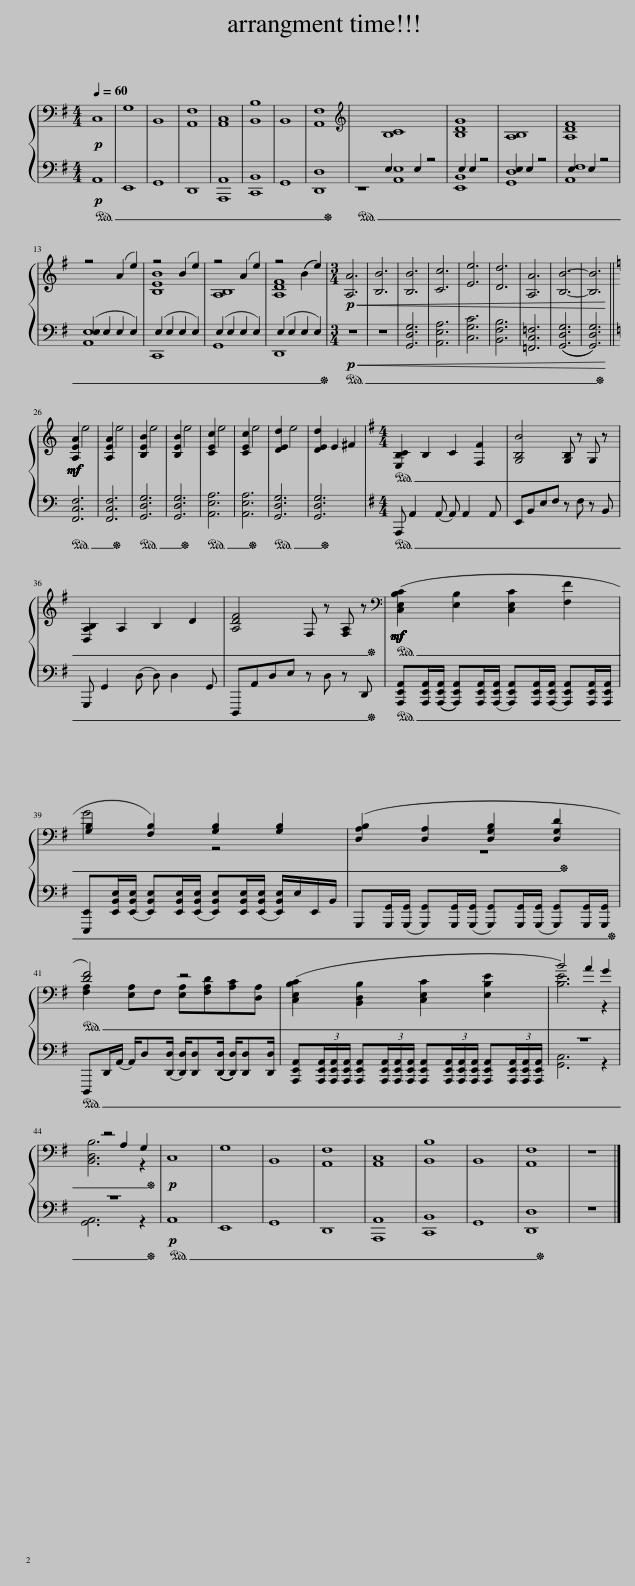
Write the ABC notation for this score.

X:1
%%score { ( 1 5 6 ) | ( 2 3 4 ) }
L:1/8
Q:1/4=60
M:4/4
I:linebreak $
K:G
V:1 bass
V:5 bass
V:6 bass
V:2 bass
V:3 bass
V:4 bass
V:1
!p! C,8 | G,8 | B,,8 | [A,,F,]8 | [A,,C,]8 | %5
 [B,,B,]8 | B,,8 | [A,,F,]8 |[K:treble] [B,C]8 | [B,DG]8 | %10
 [A,B,]8 | [A,DF]8 |$ x8 | [B,EB]8 | [A,B,]8 | %15
 [A,DF]8 |[M:3/4]!p!!<(! [A,A]6 | [B,B]6 | [B,B]6 | [Cc]6 | %20
 [Ee]6 | [Dd]6 | [A,A]6 | [B,B]6- | [B,B]6!<)! ||$ %25
[K:C]!mf!!mf!!mf! [A,EA]2 e4 | [A,EA]2 e4 | [B,EB]2 e4 | [B,EB]2 e4 | [CEc]2 e4 | %30
 [CEc]2 e4 | [DEd]2 e4 | [DEd]2 E2 ^F2 |[K:G][M:4/4] [E,B,C]2 B,2 C2 [F,F]2 | [G,B,B]4 [G,B,] z G, z |$ %35
 [D,A,B,]2 A,2 B,2 D2 | [A,DF]4 F, z [F,A,] z |[K:bass]!mf!!mf!!mf!!mf! ([C,E,B,C]2 [E,B,]2 [C,E,C]2 [F,F]2 |$ [G,B,]2 [F,B,]2) [G,B,]2 [G,B,]2 | ([D,A,B,]2 [D,A,]2 [D,G,B,]2 [D,G,D]2 |$ %40
 [DF]4) z4 | ([C,E,B,C]2 [B,,D,B,]2 [C,E,C]2 [E,B,E]2 | B4) A2 G2 |$ z4 A,2 G,2 |!p! C,8 | %45
 G,8 | B,,8 | [A,,F,]8 | [A,,C,]8 | [B,,B,]8 | %50
 B,,8 | [A,,F,]8 | z8 |] %53
V:2
!p!!ped! A,,8 | E,,8 | G,,8 | D,,8 | [A,,,A,,]8 | %5
 [C,,B,,]8 | G,,8 | [D,,D,]8!ped-up! |!ped! z8 | [E,,B,,]8 | %10
 [G,,D,]8 | [A,,F,]8 |$ [A,,E,]8 | C,,8 | G,,8 | %15
 D,,8!ped-up! |[M:3/4]!p!!<(!!ped! z6 | z6 | [G,,D,G,]6 | [A,,E,A,]6 | %20
 [C,G,C]6 | [B,,F,B,]6 | [=F,,C,=F,]6 | (([G,,D,G,]6 | [G,,D,G,]6))!<)!!ped-up! ||$ %25
[K:C]!ped! [F,,C,F,]6 | [F,,C,F,]6!ped-up! |!ped! [G,,D,G,]6 | [G,,D,G,]6!ped-up! |!ped! [A,,E,A,]6 | %30
 [A,,E,A,]6!ped-up! |!ped! [G,,D,G,]6 | [G,,D,G,]6!ped-up! |[K:G][M:4/4]!ped! A,,, A,,2 (A,, A,,) A,,2 A,, | E,,B,,E,F, z F, z B,, |$ %35
 G,,, G,,2 (D, D,) D,2 G,, | D,,,A,,D,E, z D, z D,,!ped-up! |!ped! [A,,,E,,A,,][A,,,E,,A,,]/(([A,,,E,,A,,]/ [A,,,E,,A,,]))[A,,,E,,A,,]/([A,,,E,,A,,]/ [A,,,E,,A,,])[A,,,E,,A,,]/([A,,,E,,A,,]/ [A,,,E,,A,,])[A,,,E,,A,,]/[A,,,E,,A,,]/!ped-up! |$ [E,,,E,,][E,,B,,E,]/([E,,B,,E,]/ [E,,B,,E,])[E,,B,,E,]/([E,,B,,E,]/ [E,,B,,E,])[E,,B,,E,]/([E,,B,,E,]/ [E,,B,,E,]/)E,/E,,/B,,/ | G,,,[G,,,G,,]/([G,,,G,,]/ [G,,,G,,])[G,,,G,,]/([G,,,G,,]/ [G,,,G,,])[G,,,G,,]/([G,,,G,,]/ [G,,,G,,])[G,,,G,,]/[G,,,G,,]/!ped-up! |$ %40
!ped! D,,,D,,/(A,,/ A,,/)D,([D,,D,]/ [D,,D,]/)[D,,D,]((([D,,D,]/ [D,,D,]/)))[D,,D,][D,,D,]/!ped-up! | [A,,,E,,A,,](3[A,,,E,,A,,]/[A,,,E,,A,,]/[A,,,E,,A,,]/ [A,,,E,,A,,](3[A,,,E,,A,,]/[A,,,E,,A,,]/[A,,,E,,A,,]/ [A,,,E,,A,,](3[A,,,E,,A,,]/[A,,,E,,A,,]/[A,,,E,,A,,]/ [A,,,E,,A,,](3[A,,,E,,A,,]/[A,,,E,,A,,]/[A,,,E,,A,,]/ | z8 |$ z8!ped-up! |!p!!ped! A,,8!ped-up! | %45
 E,,8 | G,,8 | D,,8 | [A,,,A,,]8 | [C,,B,,]8 | %50
 G,,8 | [D,,D,]8 | z8 |] %53
V:3
 x8 | x8 | x8 | x8 | x8 | %5
 x8 | x8 | x8 | [A,,E,]8 | x8 | %10
 x8 | x8 |$ x8 | x8 | x8 | %15
 x8 |[M:3/4] x6 | x6 | x6 | x6 | %20
 x6 | x6 | x6 | x6 | x6 ||$ %25
[K:C] x6 | x6 | x6 | x6 | x6 | %30
 x6 | x6 | x6 |[K:G][M:4/4] x8 | x8 |$ %35
 x8 | x8 | x8 |$ x8 | x8 |$ %40
 x8 | x8 | [G,,C,]6 z2 |$ [G,,A,,]6 z2 | x8 | %45
 x8 | x8 | x8 | x8 | x8 | %50
 x8 | x8 | x8 |] %53
V:4
 x8 | x8 | x8 | x8 | x8 | %5
 x8 | x8 | x8 | E,2 E,2 z4 | E,2 E,2 z4 | %10
 E,2 E,2 z4 | E,2 E,2 z4 |$ (E,2 E,2 E,2 E,2) | (E,2 E,2 E,2 E,2) | (E,2 E,2 E,2 E,2) | %15
 (E,2 E,2 E,2 E,2) |[M:3/4] x6 | x6 | x6 | x6 | %20
 x6 | x6 | x6 | x6 | x6 ||$ %25
[K:C] x6 | x6 | x6 | x6 | x6 | %30
 x6 | x6 | x6 |[K:G][M:4/4] x8 | x8 |$ %35
 x8 | x8 | x8 |$ x8 | x8 |$ %40
 x8 | x8 | x8 |$ x8 | x8 | %45
 x8 | x8 | x8 | x8 | x8 | %50
 x8 | x8 | x8 |] %53
V:5
 x8 | x8 | x8 | x8 | x8 | %5
 x8 | x8 | x8 |[K:treble] x8 | x8 | %10
 x8 | x8 |$ z4 (A2 e2) | z4 (B2 e2) | z4 (A2 e2) | %15
 z4 ((B2 e2)) |[M:3/4] x6 | x6 | x6 | x6 | %20
 x6 | x6 | x6 | x6 | x6 ||$ %25
[K:C] x6 | x6 | x6 | x6 | x6 | %30
 x6 | x6 | x6 |[K:G][M:4/4] x8 | x8 |$ %35
 x8 | x8 |[K:bass] x8 |$ x8 | x8 |$ %40
 x8 | x8 | x8 |$ x8 | x8 | %45
 x8 | x8 | x8 | x8 | x8 | %50
 x8 | x8 | x8 |] %53
V:6
 x8 | x8 | x8 | x8 | x8 | %5
 x8 | x8 | x8 |[K:treble] x8 | x8 | %10
 x8 | x8 |$ x8 | x8 | x8 | %15
 x8 |[M:3/4] x6 | x6 | x6 | x6 | %20
 x6 | x6 | x6 | x6 | x6 ||$ %25
[K:C] x6 | x6 | x6 | x6 | x6 | %30
 x6 | x6 | x6 |[K:G][M:4/4] x8 | x8 |$ %35
 x8 | x8 |[K:bass] x8 |$ G4 z4 | z8 |$ %40
 [F,A,]2 [E,A,]F, [E,A,][F,A,D][A,C][D,A,] | x8 | [B,E]6 z2 |$ [B,,D,B,]6 z2 | x8 | %45
 x8 | x8 | x8 | x8 | x8 | %50
 x8 | x8 | x8 |] %53
